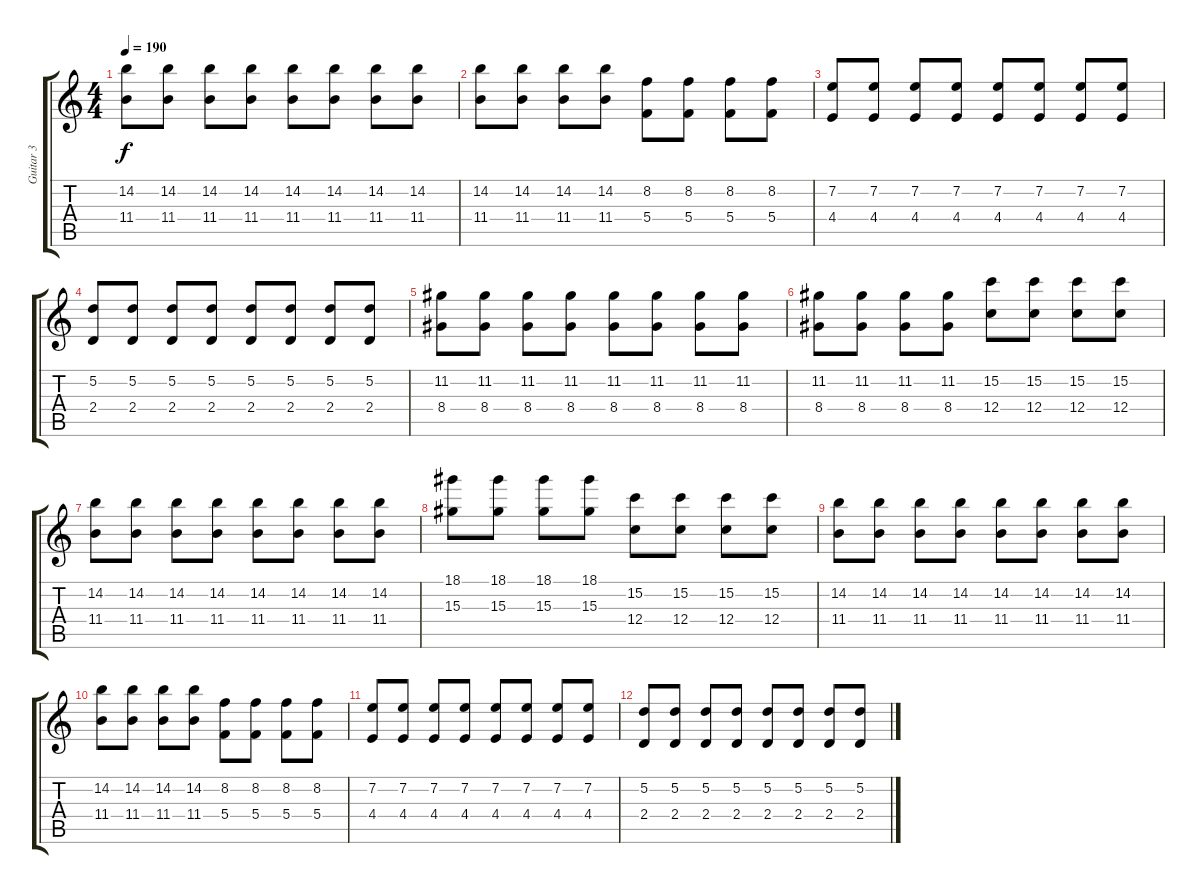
\track ("Guitar 3" "Guitar 3") {instrument distortionguitar}
\staff {score tabs}
\tuning (D4 A3 F3 C3 G2 C2) {hide}
\ts (4 4)
\tempo 190
\clef g2
\ks c
(14.2 11.4).8{dy f} (14.2 11.4).8 (14.2 11.4).8 (14.2 11.4).8 (14.2 11.4).8 (14.2 11.4).8 (14.2 11.4).8 (14.2 11.4).8 |
(14.2 11.4).8 (14.2 11.4).8 (14.2 11.4).8 (14.2 11.4).8 (8.2 5.4).8 (8.2 5.4).8 (8.2 5.4).8 (8.2 5.4).8 |
(7.2 4.4).8 (7.2 4.4).8 (7.2 4.4).8 (7.2 4.4).8 (7.2 4.4).8 (7.2 4.4).8 (7.2 4.4).8 (7.2 4.4).8 |
(5.2 2.4).8 (5.2 2.4).8 (5.2 2.4).8 (5.2 2.4).8 (5.2 2.4).8 (5.2 2.4).8 (5.2 2.4).8 (5.2 2.4).8 |
(11.2 8.4).8 (11.2 8.4).8 (11.2 8.4).8 (11.2 8.4).8 (11.2 8.4).8 (11.2 8.4).8 (11.2 8.4).8 (11.2 8.4).8 |
(11.2 8.4).8 (11.2 8.4).8 (11.2 8.4).8 (11.2 8.4).8 (15.2 12.4).8 (15.2 12.4).8 (15.2 12.4).8 (15.2 12.4).8 |
(14.2 11.4).8 (14.2 11.4).8 (14.2 11.4).8 (14.2 11.4).8 (14.2 11.4).8 (14.2 11.4).8 (14.2 11.4).8 (14.2 11.4).8 |
(18.1 15.3).8 (18.1 15.3).8 (18.1 15.3).8 (18.1 15.3).8 (15.2 12.4).8 (15.2 12.4).8 (15.2 12.4).8 (15.2 12.4).8 |
(14.2 11.4).8 (14.2 11.4).8 (14.2 11.4).8 (14.2 11.4).8 (14.2 11.4).8 (14.2 11.4).8 (14.2 11.4).8 (14.2 11.4).8 |
(14.2 11.4).8 (14.2 11.4).8 (14.2 11.4).8 (14.2 11.4).8 (8.2 5.4).8 (8.2 5.4).8 (8.2 5.4).8 (8.2 5.4).8 |
(7.2 4.4).8 (7.2 4.4).8 (7.2 4.4).8 (7.2 4.4).8 (7.2 4.4).8 (7.2 4.4).8 (7.2 4.4).8 (7.2 4.4).8 |
(5.2 2.4).8 (5.2 2.4).8 (5.2 2.4).8 (5.2 2.4).8 (5.2 2.4).8 (5.2 2.4).8 (5.2 2.4).8 (5.2 2.4).8
